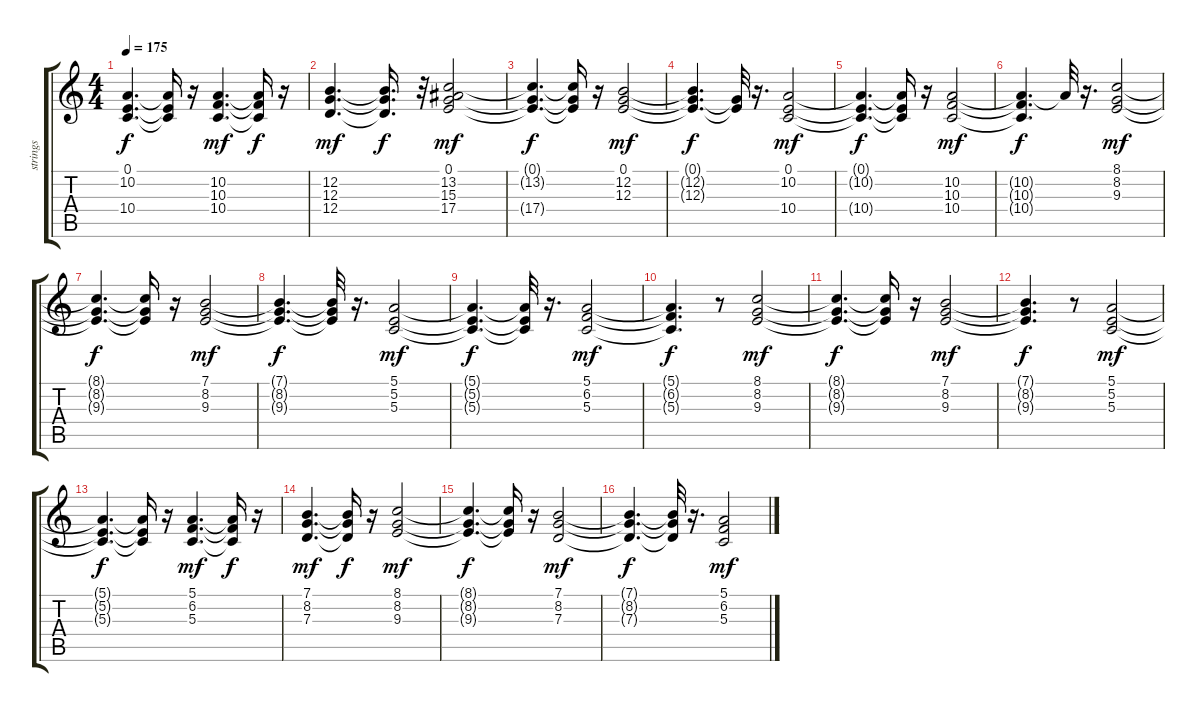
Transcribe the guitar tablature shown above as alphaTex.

\track ("strings" "strings") {instrument synthstrings1}
\staff {score tabs}
\tuning (E4 B3 G3 D3 A2 E2) {hide}
\ts (4 4)
\tempo 175
\clef g2
\ks c
(0.1{t} 10.2{t} 10.4{t}).4{d dy f} (0.1{t} 10.2{t} 10.4{t}).16 r.16 (10.2 10.3 10.4).4{d dy mf} (10.2{t} 10.3{t} 10.4{t}).16{dy f} r.16 |
(12.2 12.3 12.4).4{d dy mf} (12.2{t} 12.3{t} 12.4{t}).16{d dy f} r.32 (0.1 13.2 15.3 17.4).2{dy mf} |
(0.1{t} 13.2{t} 17.4{t}).4{d dy f} (0.1{t} 13.2{t} 17.4{t}).16 r.16 (0.1 12.2 12.3).2{dy mf} |
(0.1{t} 12.2{t} 12.3{t}).4{d dy f} (0.1{t} 12.3{t}).32 r.16{d} (0.1 10.2 10.4).2{dy mf} |
(0.1{t} 10.2{t} 10.4{t}).4{d dy f} (0.1{t} 10.2{t} 10.4{t}).16 r.16 (10.2 10.3 10.4).2{dy mf} |
(10.2{t} 10.3{t} 10.4{t}).4{d dy f} 10.2{t}.32 r.16{d} (8.1 8.2 9.3).2{dy mf} |
(8.1{t} 8.2{t} 9.3{t}).4{d dy f} (8.1{t} 8.2{t} 9.3{t}).16 r.16 (7.1 8.2 9.3).2{dy mf} |
(7.1{t} 8.2{t} 9.3{t}).4{d dy f} (7.1{t} 8.2{t} 9.3{t}).32 r.16{d} (5.1 5.2 5.3).2{dy mf} |
(5.1{t} 5.2{t} 5.3{t}).4{d dy f} (5.1{t} 5.2{t} 5.3{t}).32 r.16{d} (5.1 6.2 5.3).2{dy mf} |
(5.1{t} 6.2{t} 5.3{t}).4{d dy f} r.8 (8.1 8.2 9.3).2{dy mf} |
(8.1{t} 8.2{t} 9.3{t}).4{d dy f} (8.1{t} 8.2{t} 9.3{t}).16 r.16 (7.1 8.2 9.3).2{dy mf} |
(7.1{t} 8.2{t} 9.3{t}).4{d dy f} r.8 (5.1 5.2 5.3).2{dy mf} |
(5.1{t} 5.2{t} 5.3{t}).4{d dy f} (5.1{t} 5.2{t} 5.3{t}).16 r.16 (5.1 6.2 5.3).4{d dy mf} (5.1{t} 6.2{t} 5.3{t}).16{dy f} r.16 |
(7.1 8.2 7.3).4{d dy mf} (7.1{t} 8.2{t} 7.3{t}).16{dy f} r.16 (8.1 8.2 9.3).2{dy mf} |
(8.1{t} 8.2{t} 9.3{t}).4{d dy f} (8.1{t} 8.2{t} 9.3{t}).16 r.16 (7.1 8.2 7.3).2{dy mf} |
(7.1{t} 8.2{t} 7.3{t}).4{d dy f} (7.1{t} 8.2{t} 7.3{t}).32 r.16{d} (5.1 6.2 5.3).2{dy mf}
